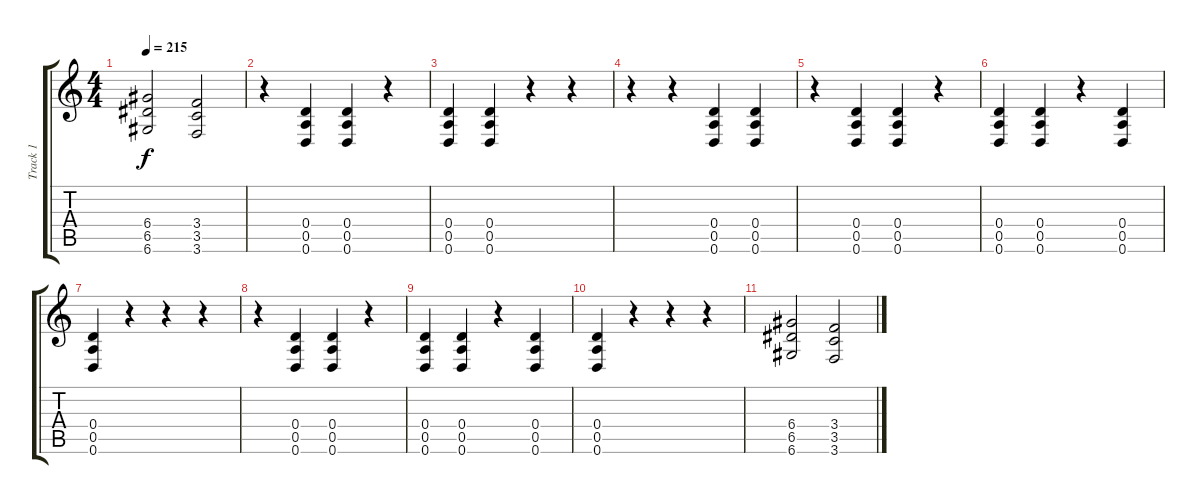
\track ("Track 1" "Track 1") {instrument distortionguitar}
\staff {score tabs}
\tuning (E4 B3 G3 D3 A2 D2) {hide}
\ts (4 4)
\tempo 215
\clef g2
\ks c
(6.4 6.5 6.6).2{dy f} (3.4 3.5 3.6).2 |
r.4 (0.4 0.5 0.6).4 (0.4 0.5 0.6).4 r.4 |
(0.4 0.5 0.6).4 (0.4 0.5 0.6).4 r.4 r.4 |
r.4 r.4 (0.4 0.5 0.6).4 (0.4 0.5 0.6).4 |
r.4 (0.4 0.5 0.6).4 (0.4 0.5 0.6).4 r.4 |
(0.4 0.5 0.6).4 (0.4 0.5 0.6).4 r.4 (0.4 0.5 0.6).4 |
(0.4 0.5 0.6).4 r.4 r.4 r.4 |
r.4 (0.4 0.5 0.6).4 (0.4 0.5 0.6).4 r.4 |
(0.4 0.5 0.6).4 (0.4 0.5 0.6).4 r.4 (0.4 0.5 0.6).4 |
(0.4 0.5 0.6).4 r.4 r.4 r.4 |
(6.4 6.5 6.6).2 (3.4 3.5 3.6).2
